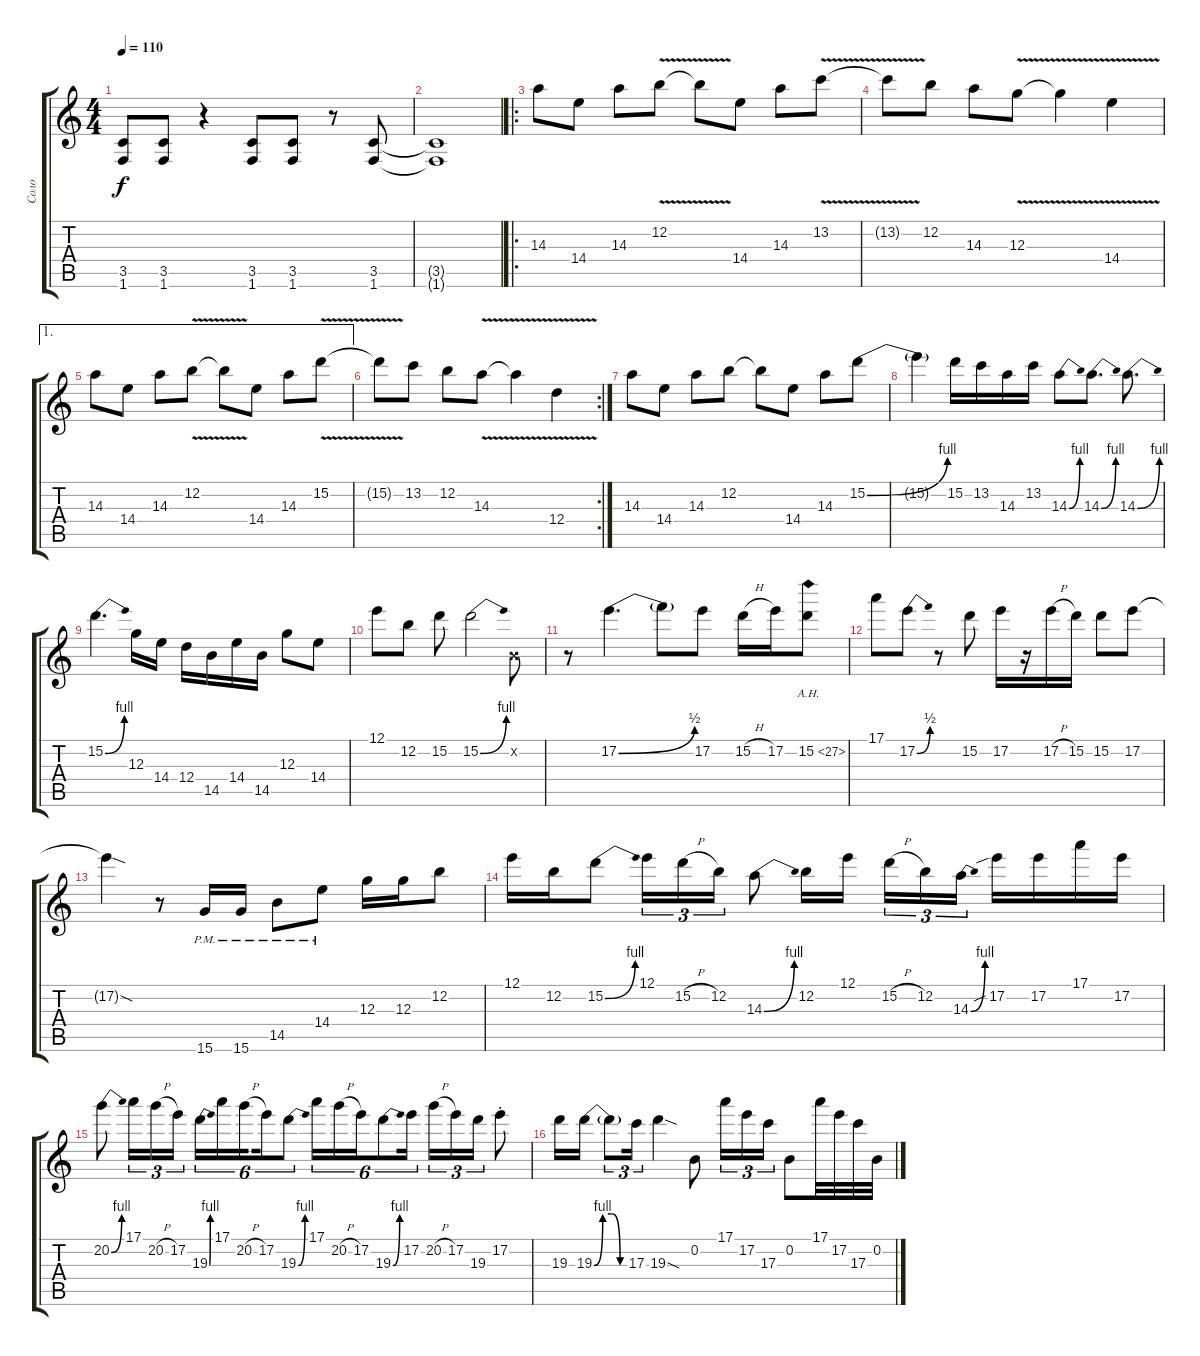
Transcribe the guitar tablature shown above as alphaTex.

\track (" Соло " " Соло ") {instrument distortionguitar}
\staff {score tabs}
\tuning (E4 B3 G3 D3 A2 E2) {hide}
\ts (4 4)
\tempo 110
\clef g2
\ks c
(3.5 1.6).8{dy f} (3.5 1.6).8 r.4 (3.5 1.6).8 (3.5 1.6).8 r.8 (3.5 1.6).8 |
(3.5{t} 1.6{t}).1 |
\ro
14.3.8 14.4.8 14.3.8 12.2{v}.8 12.2{t}.8 14.4.8 14.3.8 13.2{v}.8 |
13.2{t}.8 12.2.8 14.3.8 12.3{v}.8 12.3{t}.4 14.4{v}.4 |
\ae 1
14.3.8 14.4.8 14.3.8 12.2{v}.8 12.2{t}.8 14.4.8 14.3.8 15.2{v}.8 |
\rc 2
15.2{t}.8 13.2.8 12.2.8 14.3{v}.8 14.3{t}.4 12.4{v}.4 |
14.3.8 14.4.8 14.3.8 12.2.8 12.2{t}.8 14.4.8 14.3.8 15.2{be (bend 0 0 60 4)}.8 |
15.2{t}.4 15.2.16 13.2.16 14.3.16 13.2.16 14.3{be (bend 0 0 60 4)}.8 14.3{be (bend 0 0 60 4)}.8{d} 14.3{be (bend 0 0 60 4)}.8{d} |
15.2{be (bend 0 0 60 4)}.4{d} 12.3.16 14.4.16 12.4.16 14.5.16 14.4.16 14.5.16 12.3.8 14.4.8 |
12.1.8 12.2.8 15.2.8 15.2{be (bend 0 0 60 4)}.2 0.2{x}.8 |
r.8 17.2{be (bend 0 0 60 2)}.4{d} 17.2{t}.8 17.2.8 15.2{h}.16 17.2.16 15.2{ah 12}.8 |
17.1.8 17.2{be (bend 0 0 60 2)}.8 r.8 15.2.8 17.2.16 r.16 17.2{h}.16 15.2.16 15.2.8 17.2.8 |
17.2{sod t}.4 r.8 15.6{pm}.16 15.6{pm}.16 14.5{pm}.8 14.4{pm}.8 12.3.16 12.3.16 12.2.8 |
12.1.16 12.2.16 15.2{be (bend 0 0 60 4)}.8 12.1.16{tu (3 2)} 15.2{h}.16{tu (3 2)} 12.2.16{tu (3 2)} 14.3{be (bend 0 0 60 4)}.8 12.2.16 12.1.16{beam splitsecondary} 15.2{h}.16{tu (3 2)} 12.2.16{tu (3 2)} 14.3{be (bend 0 0 60 4)}.16{tu (3 2)} 17.2{sib}.16 17.2.16 17.1.16 17.2.16 |
20.2{be (bend 0 0 60 4)}.8 17.1.16{tu (3 2)} 20.2{h}.16{tu (3 2)} 17.2.16{tu (3 2)} 19.3{be (bend 0 0 60 4)}.16{tu (6 4)} 17.1.16{tu (6 4)} 20.2{h}.16{tu (6 4) beam splitsecondary} 17.2.16{tu (6 4)} 19.3{be (bend 0 0 60 4)}.8{tu (6 4)} 17.1.16{tu (6 4)} 20.2{h}.16{tu (6 4)} 17.2.16{tu (6 4)} 19.3{be (bend 0 0 60 4)}.8{tu (6 4)} 17.2.16{tu (6 4)} 20.2{h}.16{tu (3 2)} 17.2.16{tu (3 2)} 19.3.16{tu (3 2)} 17.2{st}.8 |
19.3.16 19.3{be (custom 0 0 15 4 30 4 45 0 60 0)}.16 19.3{t}.8{tu (3 2)} 17.3.16{tu (3 2)} 19.3{sod}.4 0.2.8 17.1.16{tu (3 2)} 17.2.16{tu (3 2)} 17.3.16{tu (3 2)} 0.2.8 17.1.32 17.2.32 17.3.32 0.2.32
